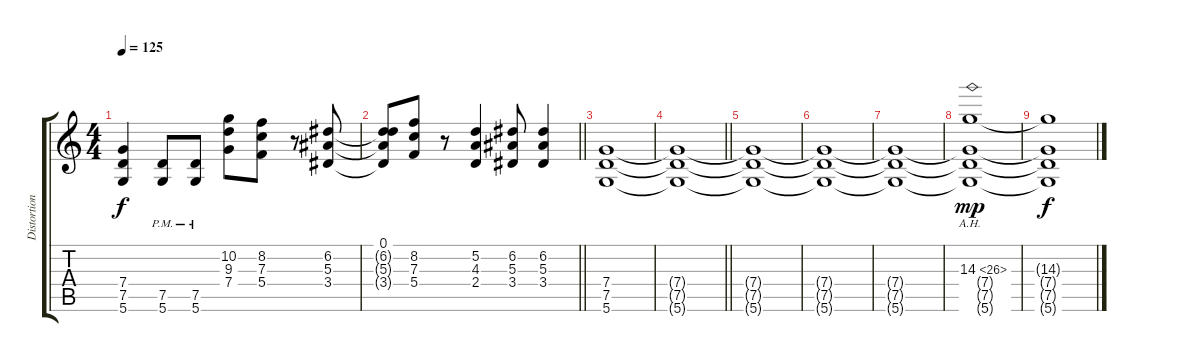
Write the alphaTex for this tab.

\track ("Distortion guitar" "Distortion") {instrument distortionguitar}
\staff {score tabs}
\tuning (D4 A3 F3 C3 G2 D2) {hide}
\ts (4 4)
\tempo 125
\clef g2
\ks c
(7.4 7.5 5.6).4{dy f} (7.5{pm} 5.6{pm}).8 (7.5{pm} 5.6{pm}).8 (10.2 9.3 7.4).8 (8.2 7.3 5.4).8 r.8 (6.2 5.3 3.4).8 |
\barLineRight lightlight
(0.1{t} 6.2{t} 5.3{t} 3.4{t}).8 (8.2 7.3 5.4).8 r.8 (5.2 4.3 2.4).4 (6.2 5.3 3.4).8 (6.2 5.3 3.4).4 |
\section ("" "")
(7.4 7.5 5.6).1{volume 10} |
\barLineRight lightlight
(7.4{t} 7.5{t} 5.6{t}).1 |
(7.4{t} 7.5{t} 5.6{t}).1{volume 0} |
(7.4{t} 7.5{t} 5.6{t}).1 |
(7.4{t} 7.5{t} 5.6{t}).1 |
(14.3{ah 12} 7.4{t} 7.5{t} 5.6{t}).1{dy mp} |
(14.3{t} 7.4{t} 7.5{t} 5.6{t}).1{dy f}
